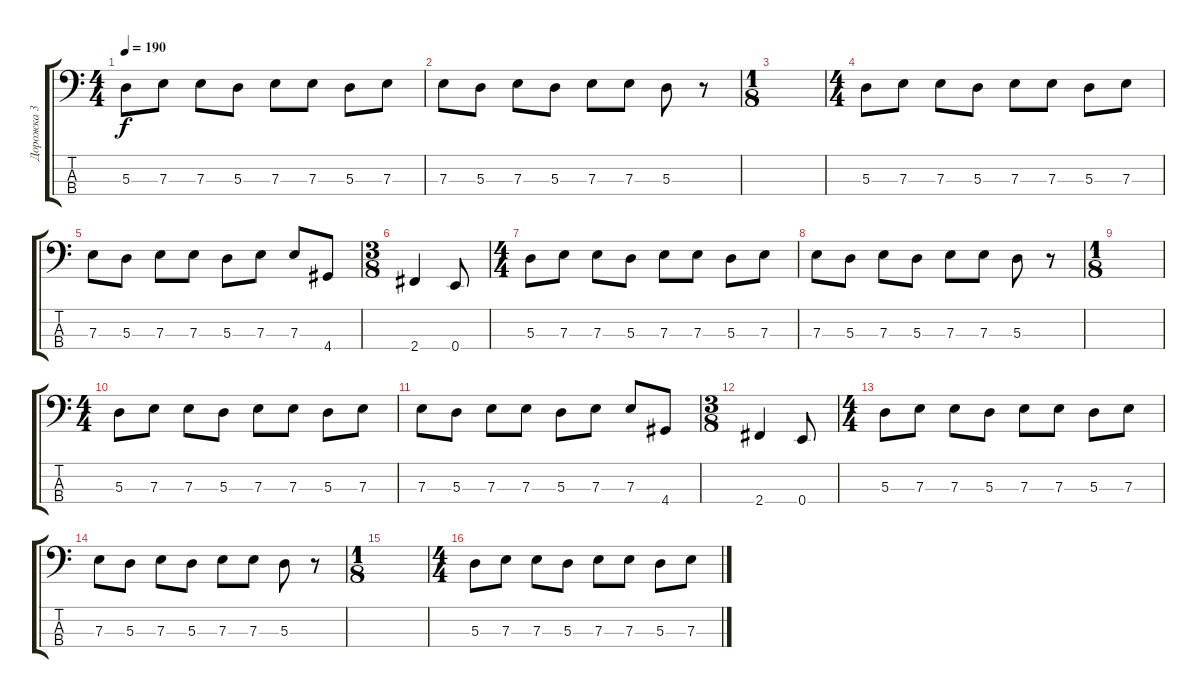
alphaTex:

\track ("Дорожка 3" "Дорожка 3") {instrument electricbassfinger}
\staff {score tabs}
\tuning (G2 D2 A1 E1) {hide}
\ts (4 4)
\tempo 190
\clef f4
\ks c
5.3.8{dy f} 7.3.8 7.3.8 5.3.8 7.3.8 7.3.8 5.3.8 7.3.8 |
7.3.8 5.3.8 7.3.8 5.3.8 7.3.8 7.3.8 5.3.8 r.8 |
\ts (1 8)
|
\ts (4 4)
5.3.8 7.3.8 7.3.8 5.3.8 7.3.8 7.3.8 5.3.8 7.3.8 |
7.3.8 5.3.8 7.3.8 7.3.8 5.3.8 7.3.8 7.3.8 4.4.8 |
\ts (3 8)
2.4.4 0.4.8 |
\ts (4 4)
5.3.8 7.3.8 7.3.8 5.3.8 7.3.8 7.3.8 5.3.8 7.3.8 |
7.3.8 5.3.8 7.3.8 5.3.8 7.3.8 7.3.8 5.3.8 r.8 |
\ts (1 8)
|
\ts (4 4)
5.3.8 7.3.8 7.3.8 5.3.8 7.3.8 7.3.8 5.3.8 7.3.8 |
7.3.8 5.3.8 7.3.8 7.3.8 5.3.8 7.3.8 7.3.8 4.4.8 |
\ts (3 8)
2.4.4 0.4.8 |
\ts (4 4)
5.3.8 7.3.8 7.3.8 5.3.8 7.3.8 7.3.8 5.3.8 7.3.8 |
7.3.8 5.3.8 7.3.8 5.3.8 7.3.8 7.3.8 5.3.8 r.8 |
\ts (1 8)
|
\ts (4 4)
5.3.8 7.3.8 7.3.8 5.3.8 7.3.8 7.3.8 5.3.8 7.3.8
